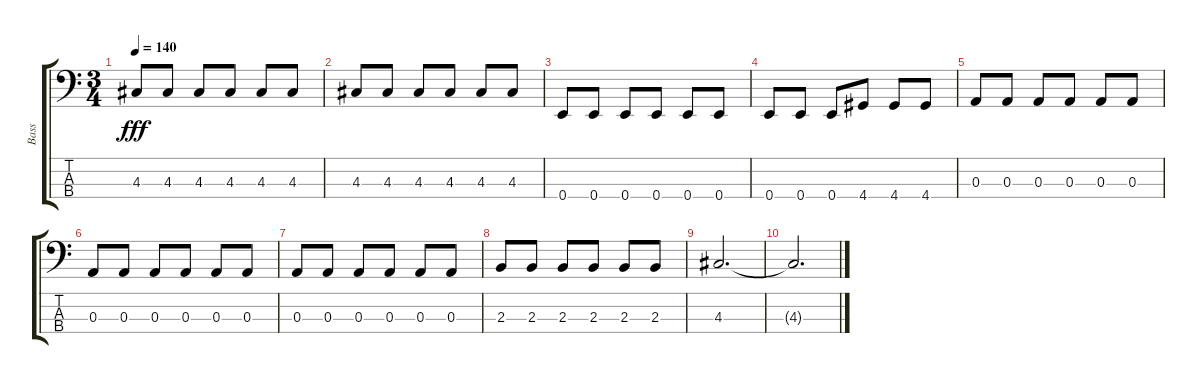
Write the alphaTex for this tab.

\track ("Bass" "Bass") {instrument electricbassfinger}
\staff {score tabs}
\tuning (G2 D2 A1 E1) {hide}
\ts (3 4)
\tempo 140
\clef f4
\ks c
4.3.8{dy fff} 4.3.8 4.3.8 4.3.8 4.3.8 4.3.8 |
4.3.8 4.3.8 4.3.8 4.3.8 4.3.8 4.3.8 |
0.4.8 0.4.8 0.4.8 0.4.8 0.4.8 0.4.8 |
0.4.8 0.4.8 0.4.8 4.4.8 4.4.8 4.4.8 |
0.3.8 0.3.8 0.3.8 0.3.8 0.3.8 0.3.8 |
0.3.8 0.3.8 0.3.8 0.3.8 0.3.8 0.3.8 |
0.3.8 0.3.8 0.3.8 0.3.8 0.3.8 0.3.8 |
2.3.8 2.3.8 2.3.8 2.3.8 2.3.8 2.3.8 |
4.3.2{d} |
4.3{t}.2{d}
